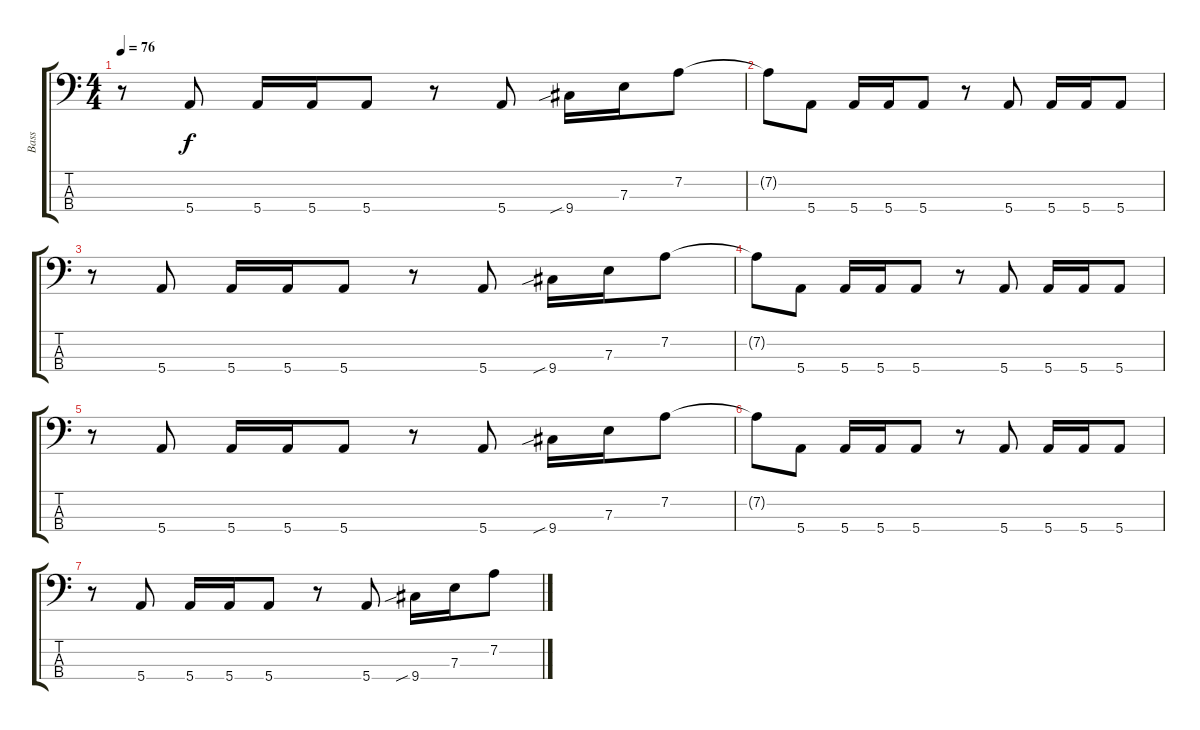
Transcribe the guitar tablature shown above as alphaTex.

\track ("Bass" "Bass") {instrument electricbassfinger}
\staff {score tabs}
\tuning (G2 D2 A1 E1) {hide}
\ts (4 4)
\tempo 76
\clef f4
\ks c
r.8{dy f} 5.4.8 5.4.16 5.4.16 5.4.8 r.8 5.4.8 9.4{sib}.16 7.3.16 7.2.8 |
7.2{t}.8 5.4.8 5.4.16 5.4.16 5.4.8 r.8 5.4.8 5.4.16 5.4.16 5.4.8 |
r.8 5.4.8 5.4.16 5.4.16 5.4.8 r.8 5.4.8 9.4{sib}.16 7.3.16 7.2.8 |
7.2{t}.8 5.4.8{volume 0} 5.4.16 5.4.16 5.4.8 r.8 5.4.8 5.4.16 5.4.16 5.4.8 |
r.8 5.4.8 5.4.16 5.4.16 5.4.8 r.8 5.4.8 9.4{sib}.16 7.3.16 7.2.8 |
7.2{t}.8 5.4.8 5.4.16 5.4.16 5.4.8 r.8 5.4.8 5.4.16 5.4.16 5.4.8 |
r.8 5.4.8 5.4.16 5.4.16 5.4.8 r.8 5.4.8 9.4{sib}.16 7.3.16 7.2.8
